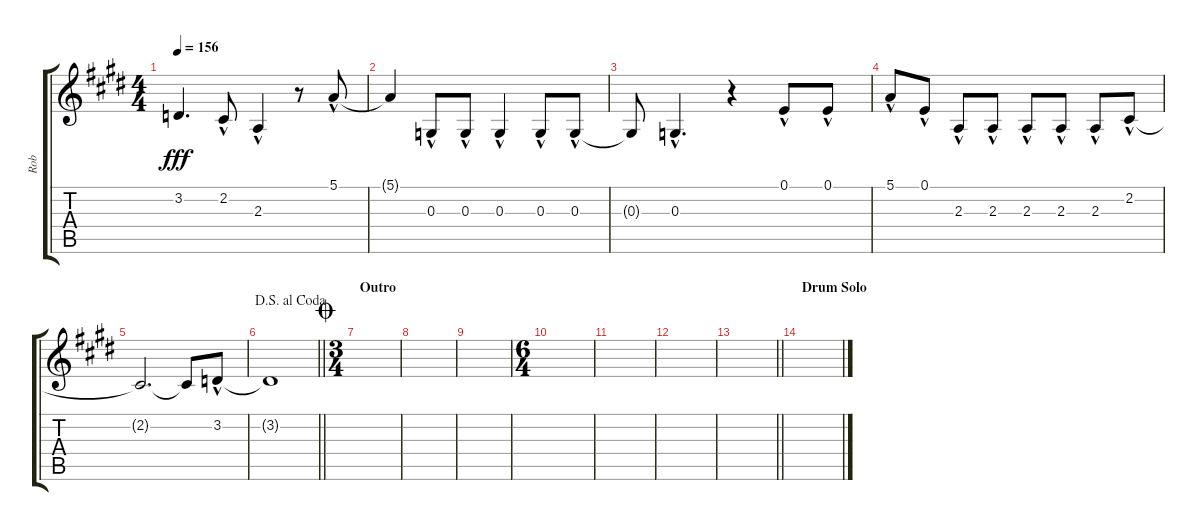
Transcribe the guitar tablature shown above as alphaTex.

\track ("Rob" "Rob") {instrument lead2sawtooth}
\staff {score tabs}
\tuning (E4 B3 G3 D3 A2 E2) {hide}
\ts (4 4)
\tempo 156
\clef g2
\ks e
3.2{t}.4{d dy fff} 2.2{hac}.8 2.3{hac}.4 r.8 5.1{hac}.8 |
5.1{t}.4 0.3{hac}.8 0.3{hac}.8 0.3{hac}.4 0.3{hac}.8 0.3{hac}.8 |
0.3{t}.8 0.3{hac}.4{d} r.4 0.1{hac}.8 0.1{hac}.8 |
5.1{hac}.8 0.1{hac}.8 2.3{hac}.8 2.3{hac}.8 2.3{hac}.8 2.3{hac}.8 2.3{hac}.8 2.2{hac}.8 |
2.2{t}.2{d} 2.2{t}.8 3.2{hac}.8 |
\jump dalsegnoalcoda
\barLineRight lightlight
3.2{t}.1 |
\ts (3 4)
\section ("" "Outro")
\jump coda
|
|
|
\ts (6 4)
|
|
|
\barLineRight lightlight
|
\section ("" "Drum Solo")
